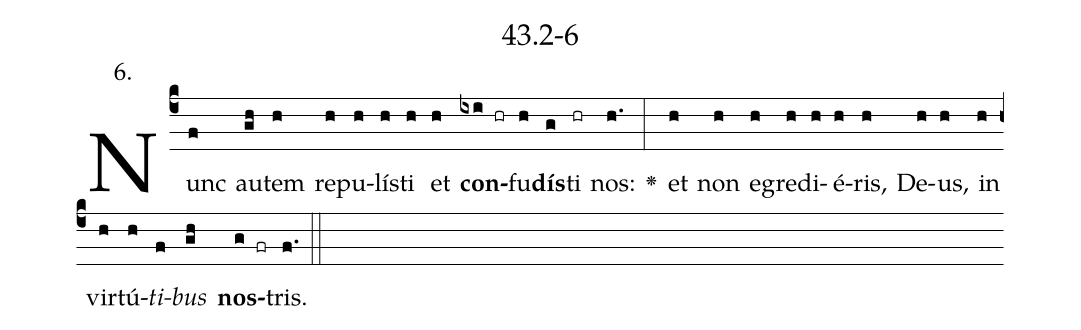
name: 43.2-6;
annotation: 6.;
%%
(c4)Nunc(f) au(gh)tem(h) re(h)pu(h)lís(h)ti(h) et(h) <b>con</b>(ixi hr)fu(h)<b>dís</b>(g)ti(hr) nos:(h.) <v>\greheightstar</v>(:) et(h) non(h) e(h)gre(h)di(h)é(h)ris,(h) De(h)us,(h) in(h) vir(h)tú(h)<i>ti</i>(f)<i>bus</i>(gh) <b>nos</b>(g fr)tris.(f.) (::)


%E(h) u(h) o(f) u(gh) a(g) e.(f.) (::)
